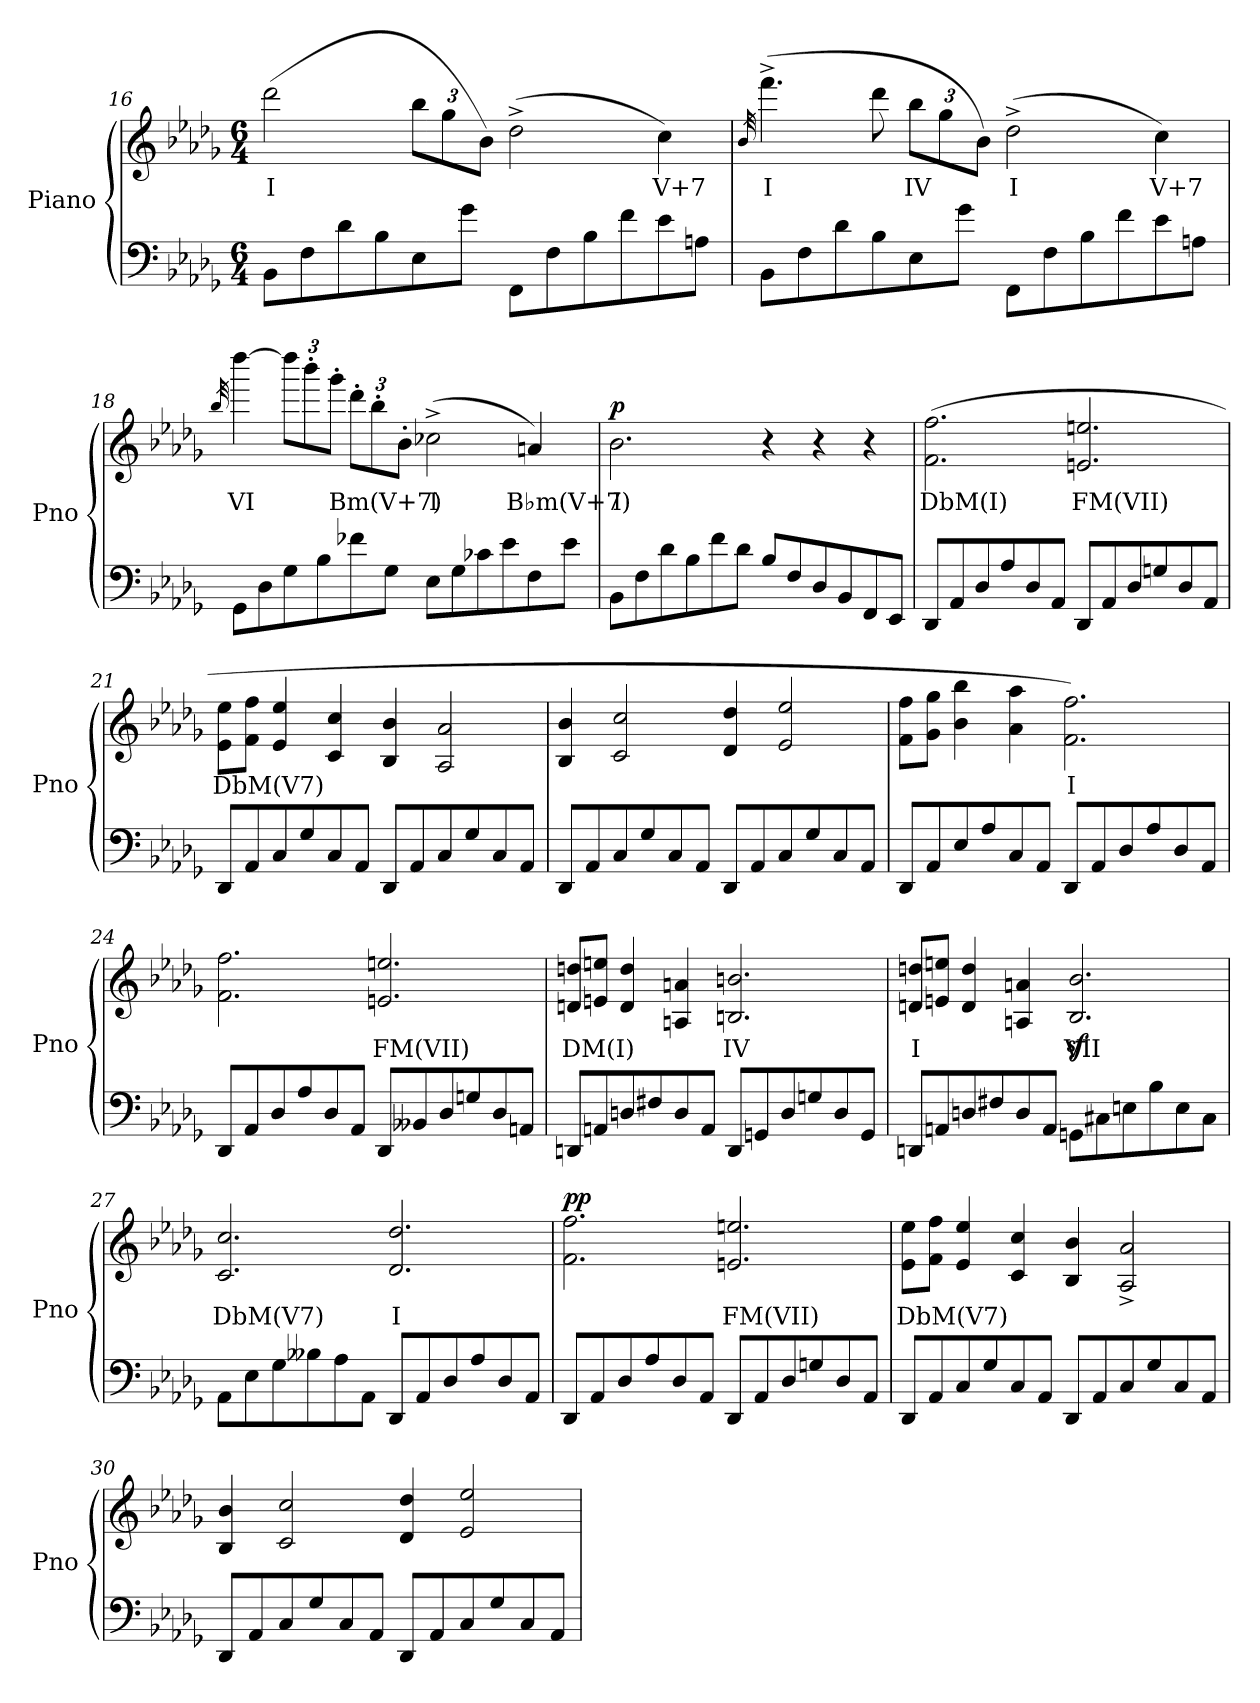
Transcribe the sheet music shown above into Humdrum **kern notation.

**kern	**kern	**text	**dynam
*part1	*part1	*part1	*part1
*staff2	*staff1	*staff1	*staff1/2
*I"Piano	*	*	*
*I'Pno	*	*	*
!!LO:LB:g=z
*clefF4	*clefG2	*	*
*k[b-e-a-d-g-]	*k[b-e-a-d-g-]	*	*
*b-:	*b-:	*	*
*M6/4	*M6/4	*	*
=16	=16	=16	=16
!	!	!LO:LY:b	!
8BB-\L	(>2ddd-\	I	.
8F\	.	.	.
8d-\	.	.	.
8B-\	.	.	.
*	*Xbrackettup	*	*
8E-\	12bb-\L	.	.
.	12gg-\	.	.
8g-\J	.	.	.
.	12b-\J)	.	.
8FF\L	(>2dd-^\	.	.
8F<\	.	.	.
8B-<\	.	.	.
8f\	.	.	.
!	!	!LO:LY:b	!
8e-\	4cc\)	V+7	.
8An\J	.	.	.
=17	=17	=17	=17
.	32qb-/	.	.
!	!	!LO:LY:b	!
8BB-\L	(>4.fff^\	I	.
8F\	.	.	.
8d-\	.	.	.
8B-\	8ddd-\	.	.
!	!	!LO:LY:b	!
8E-\	12bb-\L	IV	.
.	12gg-\	.	.
8g-\J	.	.	.
.	12b-\J)	.	.
!	!	!LO:LY:b	!
8FF\L	(>2dd-^\	I	.
8F\	.	.	.
8B-\	.	.	.
8f\	.	.	.
!	!	!LO:LY:b	!
8e-\	4cc\)	V+7	.
8An\J	.	.	.
!!LO:LB:g=z
=18	=18	=18	=18
.	32qbb-/	.	.
!	!	!LO:LY:b	!
8GG-\L	[4dddd-\	VI	.
8D-\	.	.	.
8G->\	12dddd-\L]	.	.
.	12bbb-'\	.	.
8B->\	.	.	.
.	12ggg-'\J	.	.
!	!	!LO:LY:b	!
8f-X\	12ddd-'\L	Bm(V+7)	.
.	12bb-'\	.	.
8G-\J	.	.	.
.	12b-'\J	.	.
!	!	!LO:LY:b	!
8E-\L	(>2cc-X^\	I	.
8G-\	.	.	.
8c-X\	.	.	.
8e-\	.	.	.
!	!	!LO:LY:b	!
8F\	4an/)	B♭m(V+7)	.
8e-\J	.	.	.
=19	=19	=19	=19
!	!	!LO:LY:b	!LO:DY:b
8BB-\L	2.b-\	I	p
8F\	.	.	.
8d-\	.	.	.
8B-<\	.	.	.
8f<\	.	.	.
8d-<\J	.	.	.
8B-</L	4r	.	.
8F/	.	.	.
8D-/	4r	.	.
8BB-</	.	.	.
8FF/	4r	.	.
8EE-/J	.	.	.
!!LO:LB:g=z
=20	=20	=20	=20
!	!	!LO:LY:b	!
8DD-/L	(>2.f\ 2.ff\	DbM(I)	.
8AA-/	.	.	.
8D-/	.	.	.
8A-/	.	.	.
8D-/	.	.	.
8AA-/J	.	.	.
!	!	!LO:LY:b	!
8DD-/L	2.en/ 2.een/	FM(VII)	.
8AA-/	.	.	.
8D-/	.	.	.
8Gn/	.	.	.
8D-/	.	.	.
8AA-/J	.	.	.
=21	=21	=21	=21
!	!	!LO:LY:b	!
8DD-/L	8e-\ 8ee-\L	DbM(V7)	.
8AA-/	8f\ 8ff\J	.	.
8C/	4e-/ 4ee-/	.	.
8G-/	.	.	.
8C/	4c/ 4cc/	.	.
8AA-/J	.	.	.
8DD-/L	4B-/ 4b-/	.	.
8AA-/	.	.	.
8C/	2A-/ 2a-/	.	.
8G-/	.	.	.
8C/	.	.	.
8AA-/J	.	.	.
=22	=22	=22	=22
8DD-/L	4B-/ 4b-/	.	.
8AA-/	.	.	.
8C/	2c/ 2cc/	.	.
8G-/	.	.	.
8C/	.	.	.
8AA-/J	.	.	.
8DD-/L	4d-/ 4dd-/	.	.
8AA-/	.	.	.
8C/	2e-/ 2ee-/	.	.
8G-/	.	.	.
8C/	.	.	.
8AA-/J	.	.	.
!!LO:PB:g=z
=23	=23	=23	=23
8DD-/L	8f\ 8ff\L	.	.
8AA-/	8g-\ 8gg-\J	.	.
8E-/	4b-\ 4bb-\	.	.
8A-/	.	.	.
8C/	4a-\ 4aa-\	.	.
8AA-/J	.	.	.
!	!	!LO:LY:b	!
8DD-/L	2.f\ 2.ff\)	I	.
8AA-/	.	.	.
8D-/	.	.	.
8A-/	.	.	.
8D-/	.	.	.
8AA-/J	.	.	.
=24	=24	=24	=24
8DD-/L	2.f\ 2.ff\	.	.
8AA-/	.	.	.
8D-/	.	.	.
8A-/	.	.	.
8D-/	.	.	.
8AA-/J	.	.	.
!	!	!LO:LY:b	!
8DD-/L	2.en/ 2.een/	FM(VII)	.
8BB--X/	.	.	.
8D-/	.	.	.
8Gn/	.	.	.
8D-/	.	.	.
8AAn/J	.	.	.
!!LO:LB:g=z
=25	=25	=25	=25
!	!	!LO:LY:b	!
8DDn/L	8dn/ 8ddn/L	DM(I)	.
8AAn/	8en/ 8een/J	.	.
8Dn/	4d/ 4dd/	.	.
8F#X/	.	.	.
8D/	4An/ 4an/	.	.
8AA/J	.	.	.
!	!	!LO:LY:b	!
8DD/L	2.Bn/ 2.bn/	IV	.
8GGn</	.	.	.
8D/	.	.	.
8Gn/	.	.	.
8D/	.	.	.
8GG/J	.	.	.
=26	=26	=26	=26
!	!	!LO:LY:b	!
8DDn/L	8dn/ 8ddn/L	I	.
8AAn/	8en/ 8een/J	.	.
8Dn/	4d/ 4dd/	.	.
8F#X/	.	.	.
8D/	4An/ 4an/	.	.
8AA</J	.	.	.
!	!	!LO:LY:b	!
8GGn\L	2.B-/z< 2.b-/z<	VII	.
8C#X\	.	.	.
8En\	.	.	.
8B-\	.	.	.
8E\	.	.	.
8C#\J	.	.	.
!!LO:LB:g=z
=27	=27	=27	=27
!	!	!LO:LY:b	!
8AA-\L	2.c/ 2.cc/	DbM(V7)	.
8E-<\	.	.	.
8G-<\	.	.	.
8B--X<\	.	.	.
8A-<\	.	.	.
8AA-<\J	.	.	.
!	!	!LO:LY:b	!
8DD-</L	2.d-/ 2.dd-/	I	.
8AA-/	.	.	.
8D-/	.	.	.
8A-/	.	.	.
8D-/	.	.	.
8AA-/J	.	.	.
=28	=28	=28	=28
!	!	!	!LO:DY:b
8DD-/L	2.f\ 2.ff\	.	pp
8AA-/	.	.	.
8D-/	.	.	.
8A-/	.	.	.
8D-/	.	.	.
8AA-/J	.	.	.
!	!	!LO:LY:b	!
8DD-/L	2.en/ 2.een/	FM(VII)	.
8AA-/	.	.	.
8D-/	.	.	.
8Gn/	.	.	.
8D-/	.	.	.
8AA-/J	.	.	.
=29	=29	=29	=29
!	!	!LO:LY:b	!
8DD-/L	8e-\ 8ee-\L	DbM(V7)	.
8AA-/	8f\ 8ff\J	.	.
8C/	4e-/ 4ee-/	.	.
8G-/	.	.	.
8C/	4c/ 4cc/	.	.
8AA-/J	.	.	.
8DD-/L	4B-/ 4b-/	.	.
8AA-/	.	.	.
8C/	2A-/^ 2a-/^	.	.
8G-/	.	.	.
8C/	.	.	.
8AA-/J	.	.	.
!!LO:LB:g=z
=30	=30	=30	=30
8DD-/L	4B-/ 4b-/	.	.
8AA-/	.	.	.
8C/	2c/ 2cc/	.	.
8G-/	.	.	.
8C/	.	.	.
8AA-/J	.	.	.
8DD-/L	4d-/ 4dd-/	.	.
8AA-/	.	.	.
8C/	2e-/ 2ee-/	.	.
8G-/	.	.	.
8C/	.	.	.
8AA-/J	.	.	.
=	=	=	=
*-	*-	*-	*-
